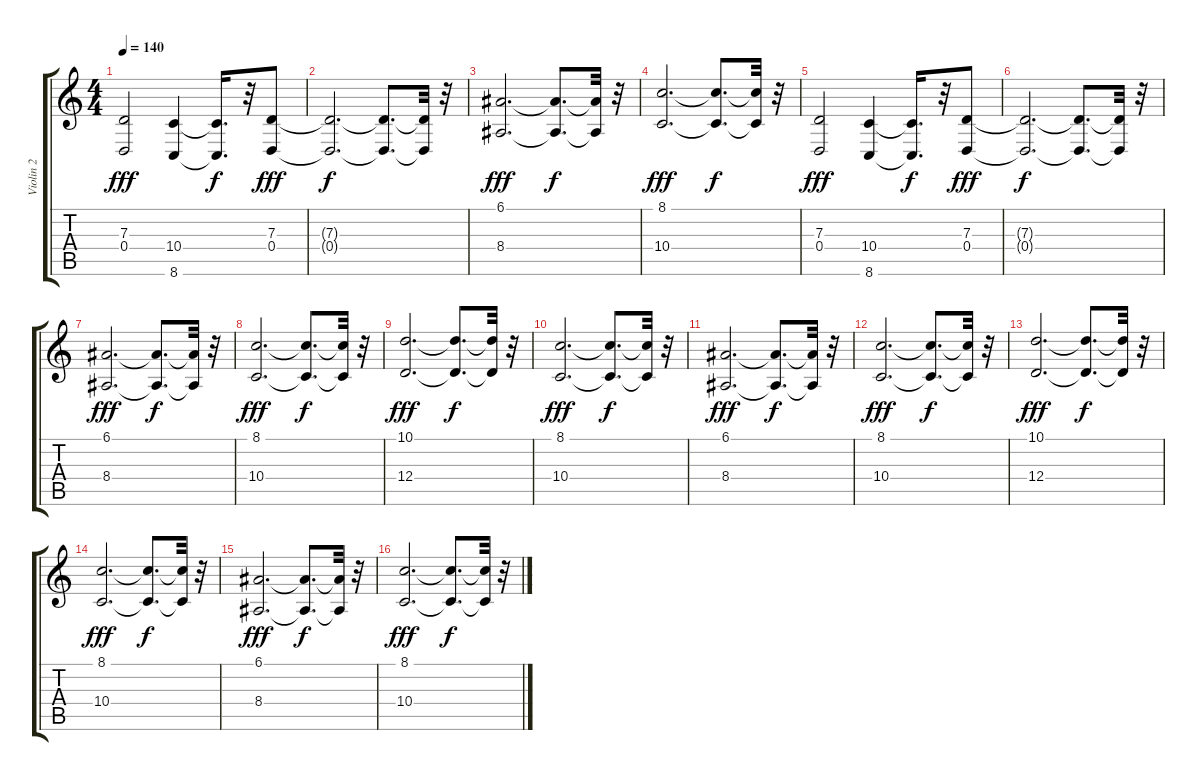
\track ("Violin 2" "Violin 2") {instrument stringensemble1}
\staff {score tabs}
\tuning (E4 B3 G3 D3 A2 E2) {hide}
\ts (4 4)
\tempo 140
\clef g2
\ks c
(7.3 0.4).2{dy fff volume 10} (10.4 8.6).4 (10.4{t} 8.6{t}).16{d dy f} r.32 (7.3 0.4).8{dy fff} |
(7.3{t} 0.4{t}).2{d dy f} (7.3{t} 0.4{t}).8{d} (7.3{t} 0.4{t}).32 r.32 |
(6.1 8.4).2{d dy fff volume 10} (6.1{t} 8.4{t}).8{d dy f} (6.1{t} 8.4{t}).32 r.32 |
(8.1 10.4).2{d dy fff volume 10} (8.1{t} 10.4{t}).8{d dy f} (8.1{t} 10.4{t}).32 r.32 |
(7.3 0.4).2{dy fff volume 10} (10.4 8.6).4 (10.4{t} 8.6{t}).16{d dy f} r.32 (7.3 0.4).8{dy fff} |
(7.3{t} 0.4{t}).2{d dy f} (7.3{t} 0.4{t}).8{d} (7.3{t} 0.4{t}).32 r.32 |
(6.1 8.4).2{d dy fff volume 10} (6.1{t} 8.4{t}).8{d dy f} (6.1{t} 8.4{t}).32 r.32 |
(8.1 10.4).2{d dy fff volume 10} (8.1{t} 10.4{t}).8{d dy f} (8.1{t} 10.4{t}).32 r.32 |
(10.1 12.4).2{d dy fff volume 10} (10.1{t} 12.4{t}).8{d dy f} (10.1{t} 12.4{t}).32 r.32 |
(8.1 10.4).2{d dy fff volume 10} (8.1{t} 10.4{t}).8{d dy f} (8.1{t} 10.4{t}).32 r.32 |
(6.1 8.4).2{d dy fff volume 10} (6.1{t} 8.4{t}).8{d dy f} (6.1{t} 8.4{t}).32 r.32 |
(8.1 10.4).2{d dy fff volume 10} (8.1{t} 10.4{t}).8{d dy f} (8.1{t} 10.4{t}).32 r.32 |
(10.1 12.4).2{d dy fff volume 10} (10.1{t} 12.4{t}).8{d dy f} (10.1{t} 12.4{t}).32 r.32 |
(8.1 10.4).2{d dy fff volume 10} (8.1{t} 10.4{t}).8{d dy f} (8.1{t} 10.4{t}).32 r.32 |
(6.1 8.4).2{d dy fff volume 10} (6.1{t} 8.4{t}).8{d dy f} (6.1{t} 8.4{t}).32 r.32 |
(8.1 10.4).2{d dy fff volume 10} (8.1{t} 10.4{t}).8{d dy f} (8.1{t} 10.4{t}).32 r.32
